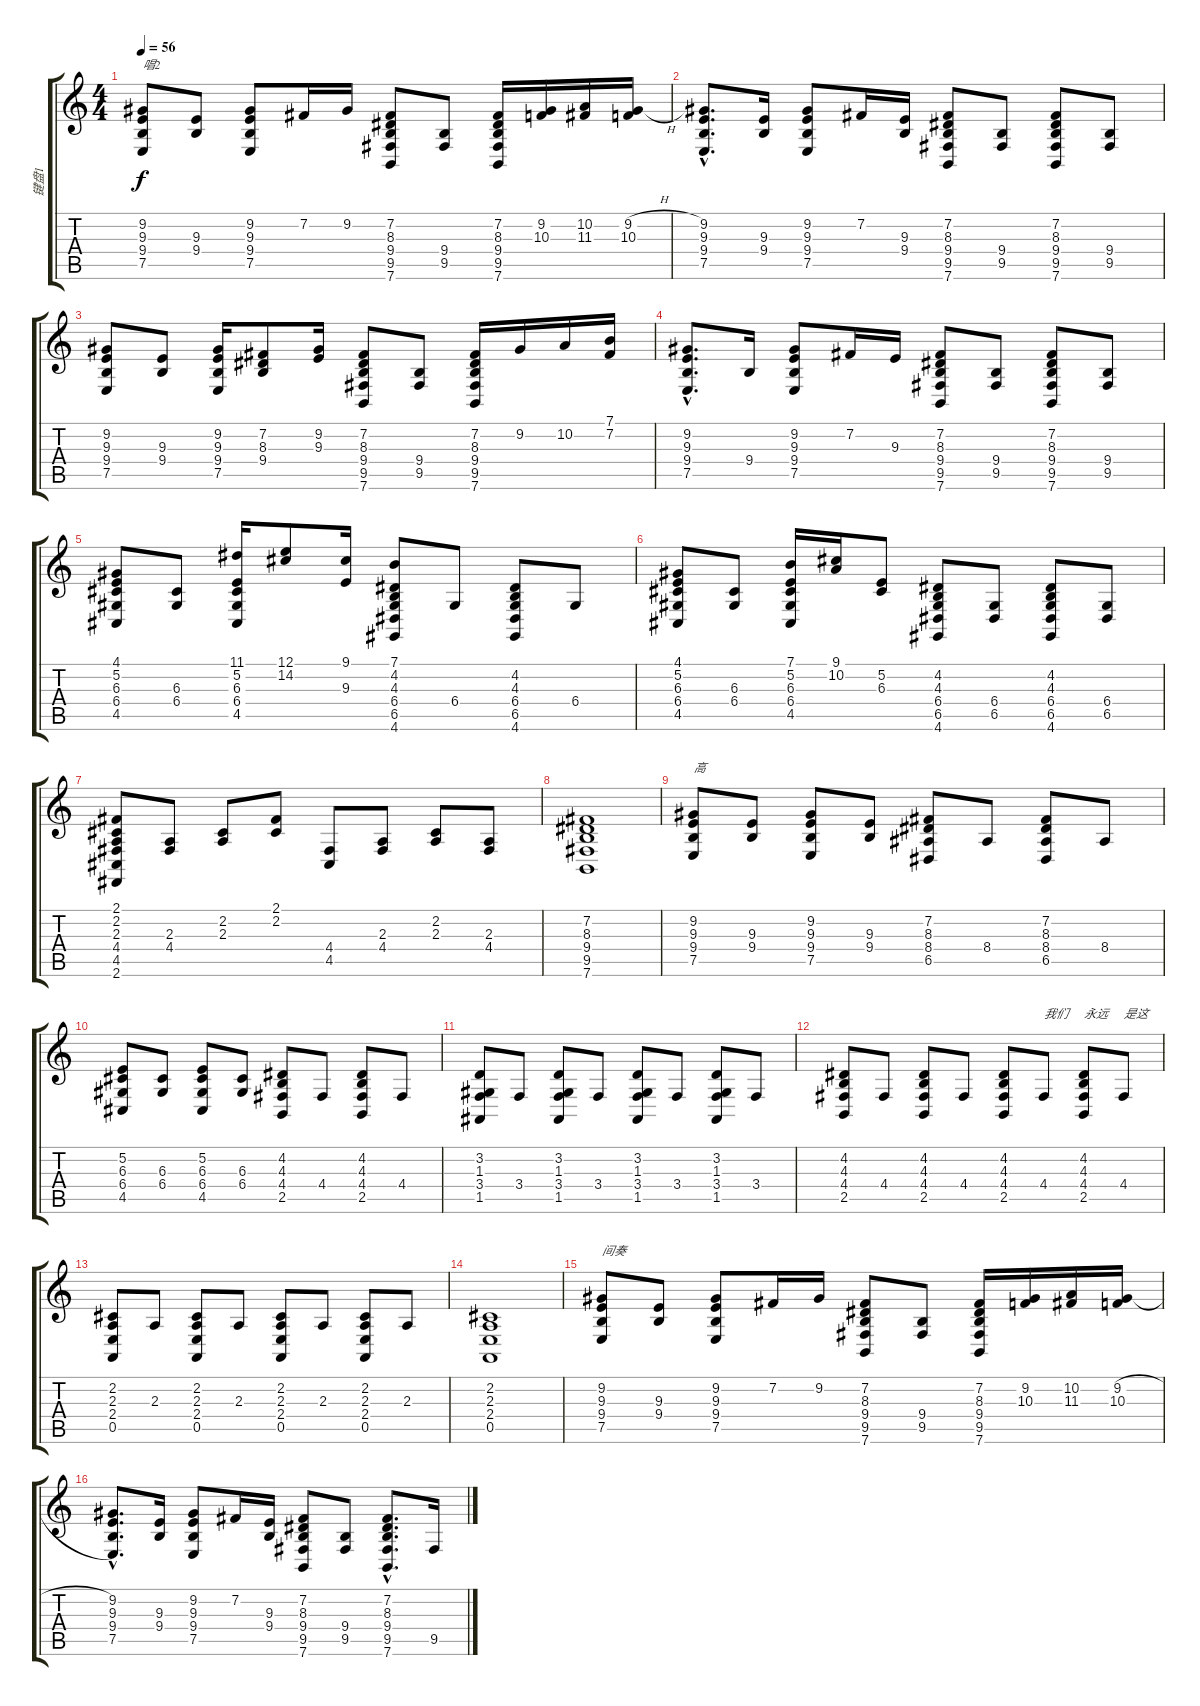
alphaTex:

\track ("键盘1" "键盘1") {instrument electricgrandpiano}
\staff {score tabs}
\tuning (E4 B3 G3 D3 A2 E2) {hide}
\ts (4 4)
\tempo 56
\clef g2
\ks c
(9.2 9.3 9.4 7.5).8{txt "唱2" dy f volume 7} (9.3 9.4).8 (9.2 9.3 9.4 7.5).8 7.2.16 9.2.16 (7.2 8.3 9.4 9.5 7.6).8 (9.4 9.5).8 (7.2 8.3 9.4 9.5 7.6).16 (9.2 10.3).16 (10.2 11.3).16 (9.2{h} 10.3).16 |
(9.2{hac} 9.3{hac} 9.4{hac} 7.5{hac}).8{d} (9.3 9.4).16 (9.2 9.3 9.4 7.5).8 7.2.16 (9.3 9.4).16 (7.2 8.3 9.4 9.5 7.6).8 (9.4 9.5).8 (7.2 8.3 9.4 9.5 7.6).8 (9.4 9.5).8 |
(9.2 9.3 9.4 7.5).8 (9.3 9.4).8 (9.2 9.3 9.4 7.5).16 (7.2 8.3 9.4).8 (9.2 9.3).16 (7.2 8.3 9.4 9.5 7.6).8 (9.4 9.5).8 (7.2 8.3 9.4 9.5 7.6).16 9.2.16 10.2.16 (7.1 7.2).16 |
(9.2{hac} 9.3{hac} 9.4{hac} 7.5{hac}).8{d} 9.4.16 (9.2 9.3 9.4 7.5).8 7.2.16 9.3.16 (7.2 8.3 9.4 9.5 7.6).8 (9.4 9.5).8 (7.2 8.3 9.4 9.5 7.6).8 (9.4 9.5).8 |
(4.1 5.2 6.3 6.4 4.5).8 (6.3 6.4).8 (11.1 5.2 6.3 6.4 4.5).16 (12.1 14.2).8 (9.1 9.3).16 (7.1 4.2 4.3 6.4 6.5 4.6).8 6.4.8 (4.2 4.3 6.4 6.5 4.6).8 6.4.8 |
(4.1 5.2 6.3 6.4 4.5).8 (6.3 6.4).8 (7.1 5.2 6.3 6.4 4.5).16 (9.1 10.2).16 (5.2 6.3).8 (4.2 4.3 6.4 6.5 4.6).8 (6.4 6.5).8 (4.2 4.3 6.4 6.5 4.6).8 (6.4 6.5).8 |
(2.1 2.2 2.3 4.4 4.5 2.6).8 (2.3 4.4).8 (2.2 2.3).8 (2.1 2.2).8 (4.4 4.5).8 (2.3 4.4).8 (2.2 2.3).8 (2.3 4.4).8 |
(7.2 8.3 9.4 9.5 7.6).1{volume 11} |
(9.2 9.3 9.4 7.5).8{txt "高" volume 7} (9.3 9.4).8 (9.2 9.3 9.4 7.5).8 (9.3 9.4).8 (7.2 8.3 8.4 6.5).8 8.4.8 (7.2 8.3 8.4 6.5).8 8.4.8 |
(5.2 6.3 6.4 4.5).8 (6.3 6.4).8 (5.2 6.3 6.4 4.5).8 (6.3 6.4).8 (4.2 4.3 4.4 2.5).8 4.4.8 (4.2 4.3 4.4 2.5).8 4.4.8 |
(3.2 1.3 3.4 1.5).8 3.4.8 (3.2 1.3 3.4 1.5).8 3.4.8 (3.2 1.3 3.4 1.5).8 3.4.8 (3.2 1.3 3.4 1.5).8 3.4.8 |
(4.2 4.3 4.4 2.5).8 4.4.8 (4.2 4.3 4.4 2.5).8 4.4.8 (4.2 4.3 4.4 2.5).8 4.4.8{txt "我们"} (4.2 4.3 4.4 2.5).8{txt "永远"} 4.4.8{txt "是这"} |
(2.2 2.3 2.4 0.5).8 2.3.8 (2.2 2.3 2.4 0.5).8 2.3.8 (2.2 2.3 2.4 0.5).8 2.3.8 (2.2 2.3 2.4 0.5).8 2.3.8 |
(2.2 2.3 2.4 0.5).1{volume 13} |
(9.2 9.3 9.4 7.5).8{txt "间奏" volume 8} (9.3 9.4).8 (9.2 9.3 9.4 7.5).8 7.2.16 9.2.16 (7.2 8.3 9.4 9.5 7.6).8 (9.4 9.5).8 (7.2 8.3 9.4 9.5 7.6).16 (9.2 10.3).16 (10.2 11.3).16 (9.2{h} 10.3).16 |
(9.2{hac} 9.3{hac} 9.4{hac} 7.5{hac}).8{d} (9.3 9.4).16 (9.2 9.3 9.4 7.5).8 7.2.16 (9.3 9.4).16 (7.2 8.3 9.4 9.5 7.6).8 (9.4 9.5).8 (7.2{hac} 8.3{hac} 9.4{hac} 9.5{hac} 7.6{hac}).8{d} 9.5.16
